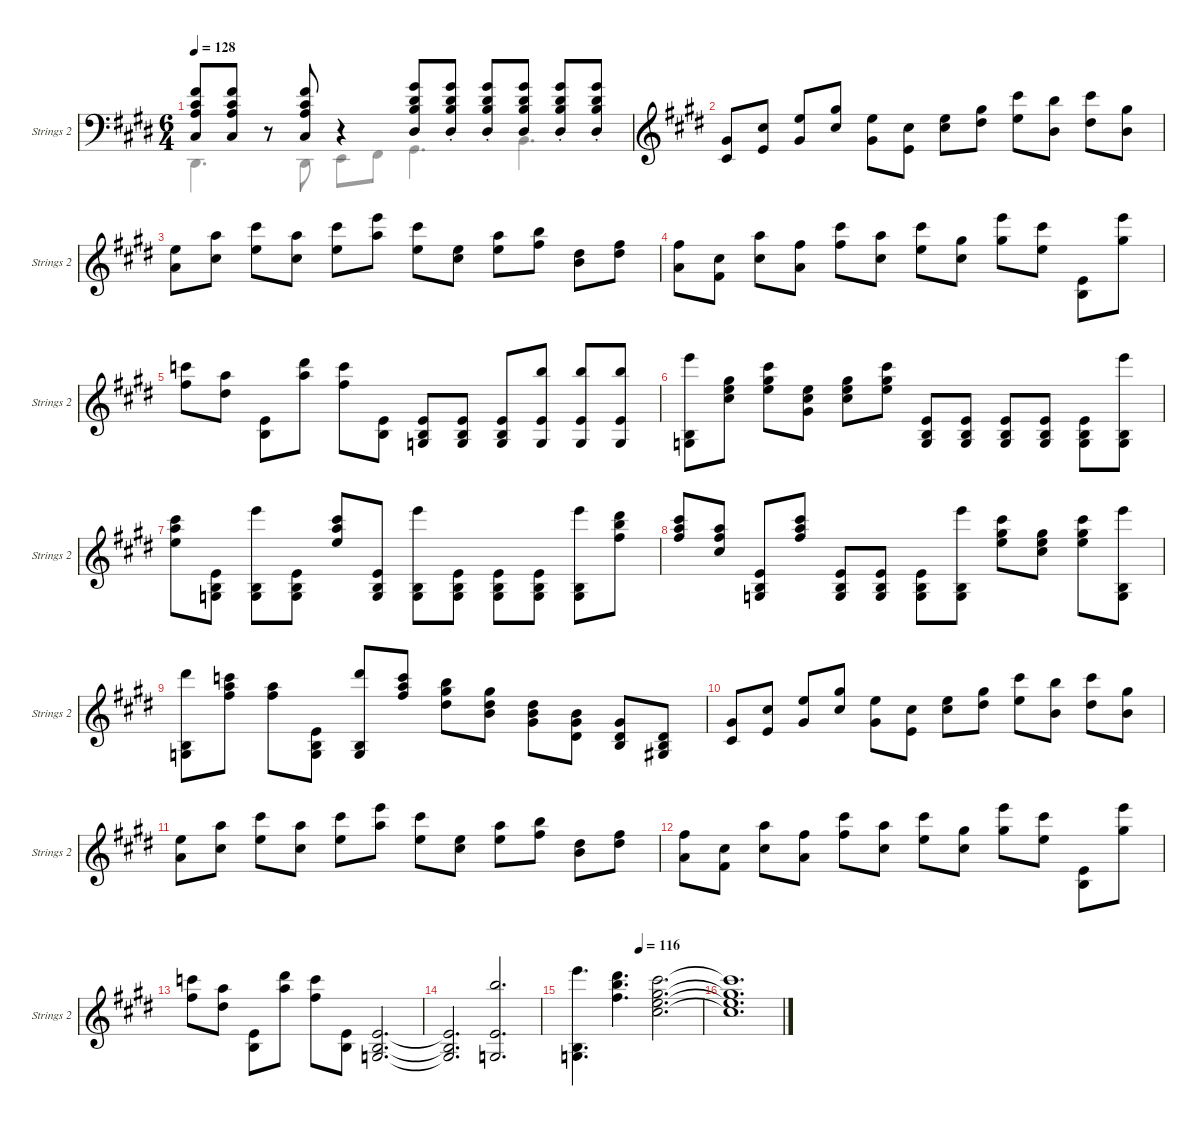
\defaultSystemsLayout 4
\hideDynamics
\bracketExtendMode nobrackets
\useSystemSignSeparator
\singleTrackTrackNamePolicy allsystems
\multiTrackTrackNamePolicy allsystems
\firstSystemTrackNameMode fullname
\otherSystemsTrackNameMode fullname
\firstSystemTrackNameOrientation horizontal
\otherSystemsTrackNameOrientation horizontal
\track ("Strings 2" "vln.") {instrument stringensemble1}
\staff {score}
\tuning (E4 B3 G3 D3 A2 C2)
\voice
\ts (6 4)
\tempo 128
\clef f4
\ks e
(2.1{acc #} 2.2{acc #} 2.3{acc forcenatural} 4.5{acc #}).8{dy mf beam Up} (2.1{acc #} 2.2{acc #} 2.3{acc forcenatural} 4.5{acc #}).8{beam Up} r.8{beam Up} (2.1{acc #} 2.2{acc #} 2.3{acc forcenatural} 4.5{acc #}).8{beam Up} r.4{beam Up} (4.1{acc #} 4.2{acc #} 4.3{acc forcenatural} 6.5{acc #}).8{beam Up} (4.1{st acc #} 4.2{st acc #} 4.3{st acc forcenatural} 6.5{st acc #}).8{beam Up} (4.1{st acc #} 4.2{st acc #} 4.3{st acc forcenatural} 6.5{st acc #}).8{beam Up} (4.1{acc #} 4.2{acc #} 4.3{acc forcenatural} 6.5{acc #}).8{beam Up} (4.1{st acc #} 4.2{st acc #} 4.3{st acc forcenatural} 6.5{st acc #}).8{beam Up} (4.1{st acc #} 4.2{st acc #} 4.3{st acc forcenatural} 6.5{st acc #}).8{beam Up} |
\clef g2
(13.3{acc #} 11.4{acc #}).8{beam Up} (14.2{acc #} 14.4{acc forcenatural}).8{beam Up} (12.1{acc forcenatural} 13.3{acc #}).8{beam Up} (16.1{acc #} 14.2{acc #}).8{beam Down} (12.1{acc forcenatural} 13.3{acc #}).8{beam Down} (14.2{acc #} 14.4{acc forcenatural}).8{beam Down} (12.1{acc forcenatural} 14.2{acc #}).8{beam Down} (16.1{acc #} 16.2{acc #}).8{beam Down} (21.1{acc #} 21.3{acc forcenatural}).8{beam Down} (19.1{acc forcenatural} 21.4{acc forcenatural}).8{beam Down} (21.1{acc #} 20.3{acc #}).8{beam Down} (21.2{acc #} 21.4{acc forcenatural}).8{beam Down} |
(21.3{acc forcenatural} 19.4{acc forcenatural}).8{beam Down} (17.1{acc forcenatural} 18.3{acc #}).8{beam Down} (21.1{acc #} 21.3{acc forcenatural}).8{beam Down} (17.1{acc forcenatural} 18.3{acc #}).8{beam Down} (21.1{acc #} 21.3{acc forcenatural}).8{beam Down} (24.1{acc forcenatural} 22.2{acc forcenatural}).8{beam Down} (21.1{acc #} 21.3{acc forcenatural}).8{beam Down} (21.3{acc forcenatural} 23.4{acc #}).8{beam Down} (22.2{acc forcenatural} 21.3{acc forcenatural}).8{beam Down} (19.1{acc forcenatural} 19.2{acc #}).8{beam Down} (20.3{acc #} 21.4{acc forcenatural}).8{beam Down} (19.2{acc #} 20.3{acc #}).8{beam Down} |
(19.2{acc #} 19.4{acc forcenatural}).8{beam Down} (18.3{acc #} 16.4{acc #}).8{beam Down} (17.1{acc forcenatural} 18.3{acc #}).8{beam Down} (19.2{acc #} 19.4{acc forcenatural}).8{beam Down} (21.1{acc #} 19.2{acc #}).8{beam Down} (17.1{acc forcenatural} 18.3{acc #}).8{beam Down} (21.1{acc #} 21.3{acc forcenatural}).8{beam Down} (16.1{acc #} 18.3{acc #}).8{beam Down} (24.1{acc forcenatural} 21.2{acc #}).8{beam Down} (21.1{acc #} 21.3{acc forcenatural}).8{beam Down} (0.1{acc forcenatural} 0.2{acc forcenatural}).8{beam Down} (24.1{acc forcenatural} 21.2{acc #}).8{beam Down} |
(20.1{acc forcenatural} 19.2{acc #}).8{beam Down} (22.2{acc forcenatural} 20.3{acc #}).8{beam Down} (0.1{acc forcenatural} 0.2{acc forcenatural}).8{beam Down} (23.1{acc #} 22.2{acc forcenatural}).8{beam Down} (20.1{acc forcenatural} 19.2{acc #}).8{beam Down} (0.1{acc forcenatural} 0.2{acc forcenatural}).8{beam Down} (0.1{acc forcenatural} 0.2{acc forcenatural} 0.3{acc forcenatural}).8{beam Up} (0.1{acc forcenatural} 0.2{acc forcenatural} 0.3{acc forcenatural}).8{beam Up} (0.1{acc forcenatural} 0.2{acc forcenatural} 0.3{acc forcenatural}).8{beam Up} (0.1{acc forcenatural} 24.2{acc forcenatural} 0.3{acc forcenatural}).8{beam Up} (0.1{acc forcenatural} 24.2{acc forcenatural} 0.3{acc forcenatural}).8{beam Up} (0.1{acc forcenatural} 24.2{acc forcenatural} 0.3{acc forcenatural}).8{beam Up} |
(24.1{acc forcenatural} 0.2{acc forcenatural} 0.3{acc forcenatural}).8{beam Down} (21.2{acc #} 21.3{acc forcenatural} 23.4{acc #}).8{beam Down} (21.1{acc #} 21.2{acc #} 21.3{acc forcenatural}).8{beam Down} (21.3{acc forcenatural} 23.4{acc #} 23.5{acc #}).8{beam Down} (21.2{acc #} 21.3{acc forcenatural} 23.4{acc #}).8{beam Down} (21.1{acc #} 21.2{acc #} 21.3{acc forcenatural}).8{beam Down} (0.1{acc forcenatural} 0.2{acc forcenatural} 0.3{acc forcenatural}).8{beam Up} (0.1{acc forcenatural} 0.2{acc forcenatural} 0.3{acc forcenatural}).8{beam Up} (0.1{acc forcenatural} 0.2{acc forcenatural} 0.3{acc forcenatural}).8{beam Up} (0.1{acc forcenatural} 0.2{acc forcenatural} 0.3{acc forcenatural}).8{beam Down} (0.1{acc forcenatural} 0.2{acc forcenatural} 0.3{acc forcenatural}).8{beam Down} (24.1{acc forcenatural} 0.2{acc forcenatural} 0.3{acc forcenatural}).8{beam Down} |
(21.1{acc #} 22.2{acc forcenatural} 21.3{acc forcenatural}).8{beam Down} (0.1{acc forcenatural} 0.2{acc forcenatural} 0.3{acc forcenatural}).8{beam Down} (24.1{acc forcenatural} 0.2{acc forcenatural} 0.3{acc forcenatural}).8{beam Down} (0.1{acc forcenatural} 0.2{acc forcenatural} 0.3{acc forcenatural}).8{beam Up} (21.1{acc #} 22.2{acc forcenatural} 21.3{acc forcenatural}).8{beam Up} (0.1{acc forcenatural} 0.2{acc forcenatural} 0.3{acc forcenatural}).8{beam Up} (24.1{acc forcenatural} 0.2{acc forcenatural} 0.3{acc forcenatural}).8{beam Down} (0.1{acc forcenatural} 0.2{acc forcenatural} 0.3{acc forcenatural}).8{beam Down} (0.1{acc forcenatural} 0.2{acc forcenatural} 0.3{acc forcenatural}).8{beam Down} (0.1{acc forcenatural} 0.2{acc forcenatural} 0.3{acc forcenatural}).8{beam Down} (24.1{acc forcenatural} 0.2{acc forcenatural} 0.3{acc forcenatural}).8{beam Down} (23.1{acc #} 24.2{acc forcenatural} 23.3{acc #}).8{beam Down} |
(21.1{acc #} 22.2{acc forcenatural} 23.3{acc #}).8{beam Up} (22.2{acc forcenatural} 23.3{acc #} 23.4{acc #}).8{beam Up} (0.1{acc forcenatural} 0.2{acc forcenatural} 0.3{acc forcenatural}).8{beam Up} (21.1{acc #} 22.2{acc forcenatural} 23.3{acc #}).8{beam Up} (0.1{acc forcenatural} 0.2{acc forcenatural} 0.3{acc forcenatural}).8{beam Up} (0.1{acc forcenatural} 0.2{acc forcenatural} 0.3{acc forcenatural}).8{beam Up} (0.1{acc forcenatural} 0.2{acc forcenatural} 0.3{acc forcenatural}).8{beam Down} (24.1{acc forcenatural} 0.2{acc forcenatural} 0.3{acc forcenatural}).8{beam Down} (21.1{acc #} 21.2{acc #} 21.3{acc forcenatural}).8{beam Down} (21.2{acc #} 21.3{acc forcenatural} 23.4{acc #}).8{beam Down} (21.1{acc #} 21.2{acc #} 21.3{acc forcenatural}).8{beam Down} (24.1{acc forcenatural} 0.2{acc forcenatural} 0.3{acc forcenatural}).8{beam Down} |
(23.1{acc #} 0.2{acc forcenatural} 0.3{acc forcenatural}).8{beam Down} (20.1{acc forcenatural} 22.2{acc forcenatural} 23.3{acc #}).8{beam Down} (22.2{acc forcenatural} 23.3{acc #}).8{beam Down} (0.1{acc forcenatural} 0.2{acc forcenatural} 0.3{acc forcenatural}).8{beam Up} (23.1{acc #} 0.2{acc forcenatural} 0.3{acc forcenatural}).8{beam Up} (20.1{acc forcenatural} 22.2{acc forcenatural} 23.3{acc #}).8{beam Up} (19.1{acc forcenatural} 21.2{acc #} 20.3{acc #}).8{beam Down} (21.2{acc #} 20.3{acc #} 21.4{acc forcenatural}).8{beam Down} (16.2{acc #} 16.3{acc forcenatural} 18.4{acc #}).8{beam Down} (7.1{acc forcenatural} 9.2{acc #} 8.3{acc #}).8{beam Up} (9.2{acc #} 8.3{acc #} 9.4{acc forcenatural}).8{beam Up} (0.2{acc forcenatural} 8.3{acc #} 6.4{acc #}).8{beam Up} |
(4.1{acc #} 6.3{acc #}).8{beam Up} (9.1{acc #} 9.3{acc forcenatural}).8{beam Up} (12.1{acc forcenatural} 13.3{acc #}).8{beam Up} (16.1{acc #} 14.2{acc #}).8{beam Down} (12.1{acc forcenatural} 13.3{acc #}).8{beam Down} (14.2{acc #} 14.4{acc forcenatural}).8{beam Down} (12.1{acc forcenatural} 14.2{acc #}).8{beam Down} (16.1{acc #} 16.2{acc #}).8{beam Down} (21.1{acc #} 21.3{acc forcenatural}).8{beam Down} (19.1{acc forcenatural} 16.3{acc forcenatural}).8{beam Down} (21.1{acc #} 20.3{acc #}).8{beam Down} (21.2{acc #} 21.4{acc forcenatural}).8{beam Down} |
(21.3{acc forcenatural} 19.4{acc forcenatural}).8{beam Down} (17.1{acc forcenatural} 18.3{acc #}).8{beam Down} (21.1{acc #} 21.3{acc forcenatural}).8{beam Down} (17.1{acc forcenatural} 18.3{acc #}).8{beam Down} (21.1{acc #} 17.2{acc forcenatural}).8{beam Down} (24.1{acc forcenatural} 22.2{acc forcenatural}).8{beam Down} (21.1{acc #} 21.3{acc forcenatural}).8{beam Down} (12.1{acc forcenatural} 14.2{acc #}).8{beam Down} (17.1{acc forcenatural} 17.2{acc forcenatural}).8{beam Down} (19.1{acc forcenatural} 19.2{acc #}).8{beam Down} (11.1{acc #} 12.2{acc forcenatural}).8{beam Down} (14.1{acc #} 16.2{acc #}).8{beam Down} |
(14.1{acc #} 14.3{acc forcenatural}).8{beam Down} (9.1{acc #} 11.3{acc #}).8{beam Down} (17.1{acc forcenatural} 18.3{acc #}).8{beam Down} (14.1{acc #} 14.3{acc forcenatural}).8{beam Down} (21.1{acc #} 19.2{acc #}).8{beam Down} (17.1{acc forcenatural} 14.2{acc #}).8{beam Down} (21.1{acc #} 21.3{acc forcenatural}).8{beam Down} (16.1{acc #} 18.3{acc #}).8{beam Down} (24.1{acc forcenatural} 21.2{acc #}).8{beam Down} (21.1{acc #} 21.3{acc forcenatural}).8{beam Down} (0.1{acc forcenatural} 0.2{acc forcenatural}).8{beam Down} (24.1{acc forcenatural} 21.2{acc #}).8{beam Down} |
(20.1{acc forcenatural} 19.2{acc #}).8{beam Down} (22.2{acc forcenatural} 20.3{acc #}).8{beam Down} (0.1{acc forcenatural} 0.2{acc forcenatural}).8{beam Down} (23.1{acc #} 22.2{acc forcenatural}).8{beam Down} (20.1{acc forcenatural} 19.2{acc #}).8{beam Down} (0.1{acc forcenatural} 0.2{acc forcenatural}).8{beam Down} (0.1{acc forcenatural} 0.2{acc forcenatural} 0.3{acc forcenatural}).2{d beam Up} |
(0.1{t acc forcenatural} 0.2{t acc forcenatural} 0.3{t acc forcenatural}).2{d dy f beam Up} (0.1{acc forcenatural} 24.2{acc forcenatural} 0.3{acc forcenatural}).2{d dy mf beam Up} |
\tempo (116 0.5)
(24.1{acc forcenatural} 0.2{acc forcenatural} 0.3{acc forcenatural}).4{d beam Down} (23.1{acc #} 24.2{acc forcenatural} 23.3{acc #}).4{d beam Down} (21.1{acc #} 21.2{acc #} 21.3{acc forcenatural} 23.4{acc #}).2{d beam Down} |
(21.1{t acc #} 21.2{t acc #} 21.3{t acc forcenatural} 23.4{t acc #}).1{d dy f beam Down}
\voice
\clef f4
\ottava regular
\simile none
\ks e
3.6{acc #}.4{d dy f beam Down} 3.6{acc #}.8{beam Down} 4.6{acc forcenatural}.8{beam Down} 6.6{acc #}.8{beam Down} 8.6{acc #}.4{d beam Down} 11.6{acc forcenatural}.4{d beam Down} |
\clef g2
|
|
|
|
|
|
|
|
|
|
|
|
|
|
